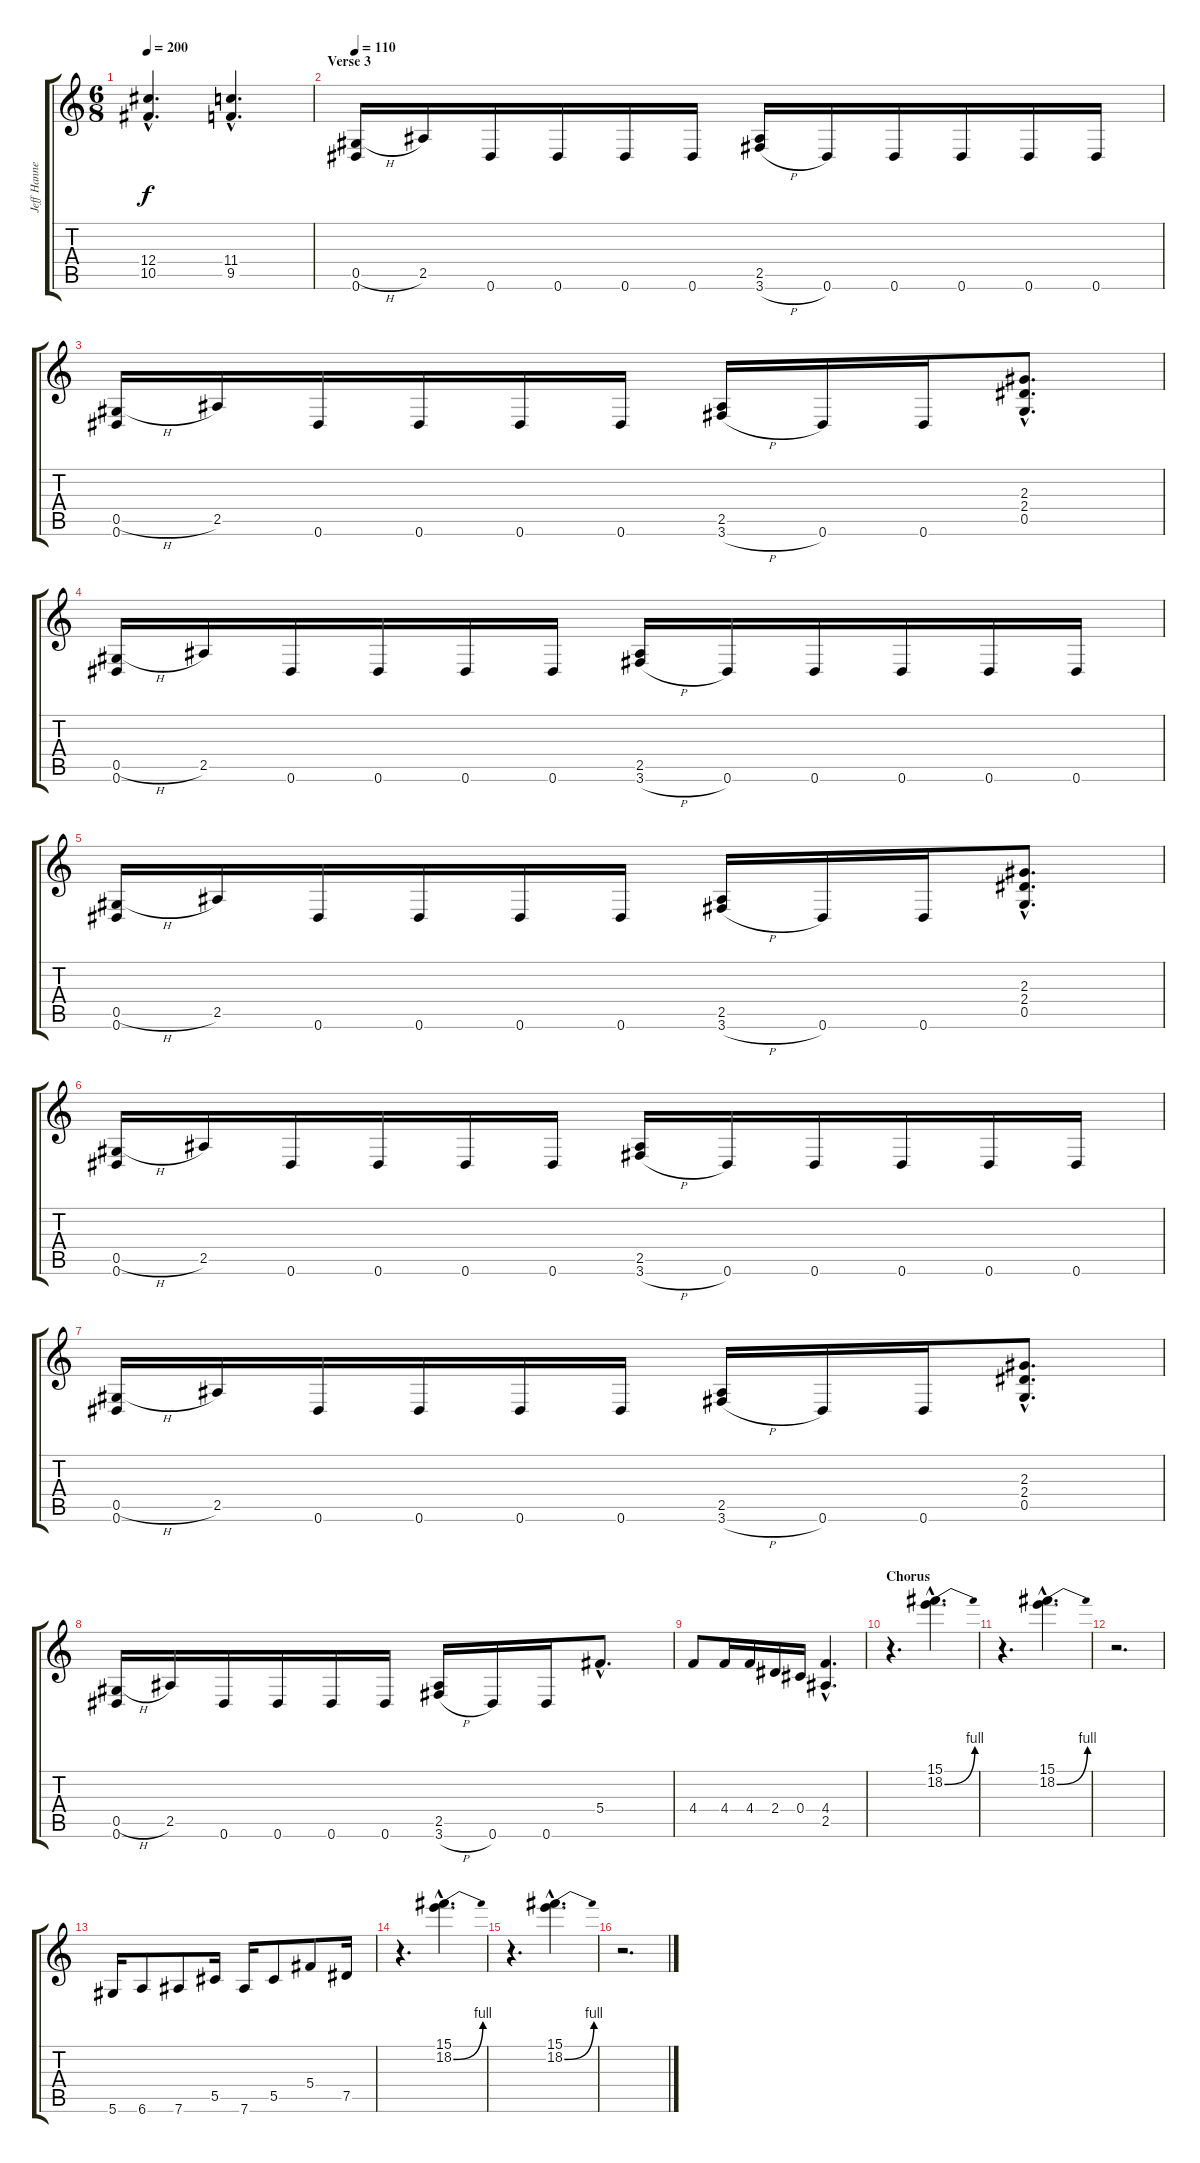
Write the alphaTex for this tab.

\track ("Jeff Hanneman (guitar)" "Jeff Hanne") {instrument distortionguitar}
\staff {score tabs}
\tuning (Eb4 Bb3 Gb3 Db3 Ab2 Eb2) {hide}
\ts (6 8)
\tempo 200
\clef g2
\ks c
(12.4{hac} 10.5{hac}).4{d dy f} (11.4{hac} 9.5{hac}).4{d} |
\section ("" "Verse 3")
\tempo 110
(0.5{h} 0.6).16 2.5.16 0.6.16 0.6.16 0.6.16 0.6.16 (2.5 3.6{h}).16 0.6.16 0.6.16 0.6.16 0.6.16 0.6.16 |
(0.5{h} 0.6).16 2.5.16 0.6.16 0.6.16 0.6.16 0.6.16 (2.5 3.6{h}).16 0.6.16 0.6.16 (2.3{hac} 2.4{hac} 0.5{hac}).8{d} |
(0.5{h} 0.6).16 2.5.16 0.6.16 0.6.16 0.6.16 0.6.16 (2.5 3.6{h}).16 0.6.16 0.6.16 0.6.16 0.6.16 0.6.16 |
(0.5{h} 0.6).16 2.5.16 0.6.16 0.6.16 0.6.16 0.6.16 (2.5 3.6{h}).16 0.6.16 0.6.16 (2.3{hac} 2.4{hac} 0.5{hac}).8{d} |
(0.5{h} 0.6).16 2.5.16 0.6.16 0.6.16 0.6.16 0.6.16 (2.5 3.6{h}).16 0.6.16 0.6.16 0.6.16 0.6.16 0.6.16 |
(0.5{h} 0.6).16 2.5.16 0.6.16 0.6.16 0.6.16 0.6.16 (2.5 3.6{h}).16 0.6.16 0.6.16 (2.3{hac} 2.4{hac} 0.5{hac}).8{d} |
(0.5{h} 0.6).16 2.5.16 0.6.16 0.6.16 0.6.16 0.6.16 (2.5 3.6{h}).16 0.6.16 0.6.16 5.4{hac}.8{d} |
4.4.8 4.4.16 4.4.16 2.4.16 0.4.16 (4.4{hac} 2.5{hac}).4{d} |
\section ("" "Chorus")
r.4{d} (15.1{hac} 18.2{be (bend 0 0 60 4) hac}).4{d} |
r.4{d} (15.1{hac} 18.2{be (bend 0 0 60 4) hac}).4{d} |
r.2{d} |
5.6.16 6.6.8 7.6.8 5.5.16 7.6.16 5.5.8 5.4.8 7.5.16 |
r.4{d} (15.1{hac} 18.2{be (bend 0 0 60 4) hac}).4{d} |
r.4{d} (15.1{hac} 18.2{be (bend 0 0 60 4) hac}).4{d} |
r.2{d}
